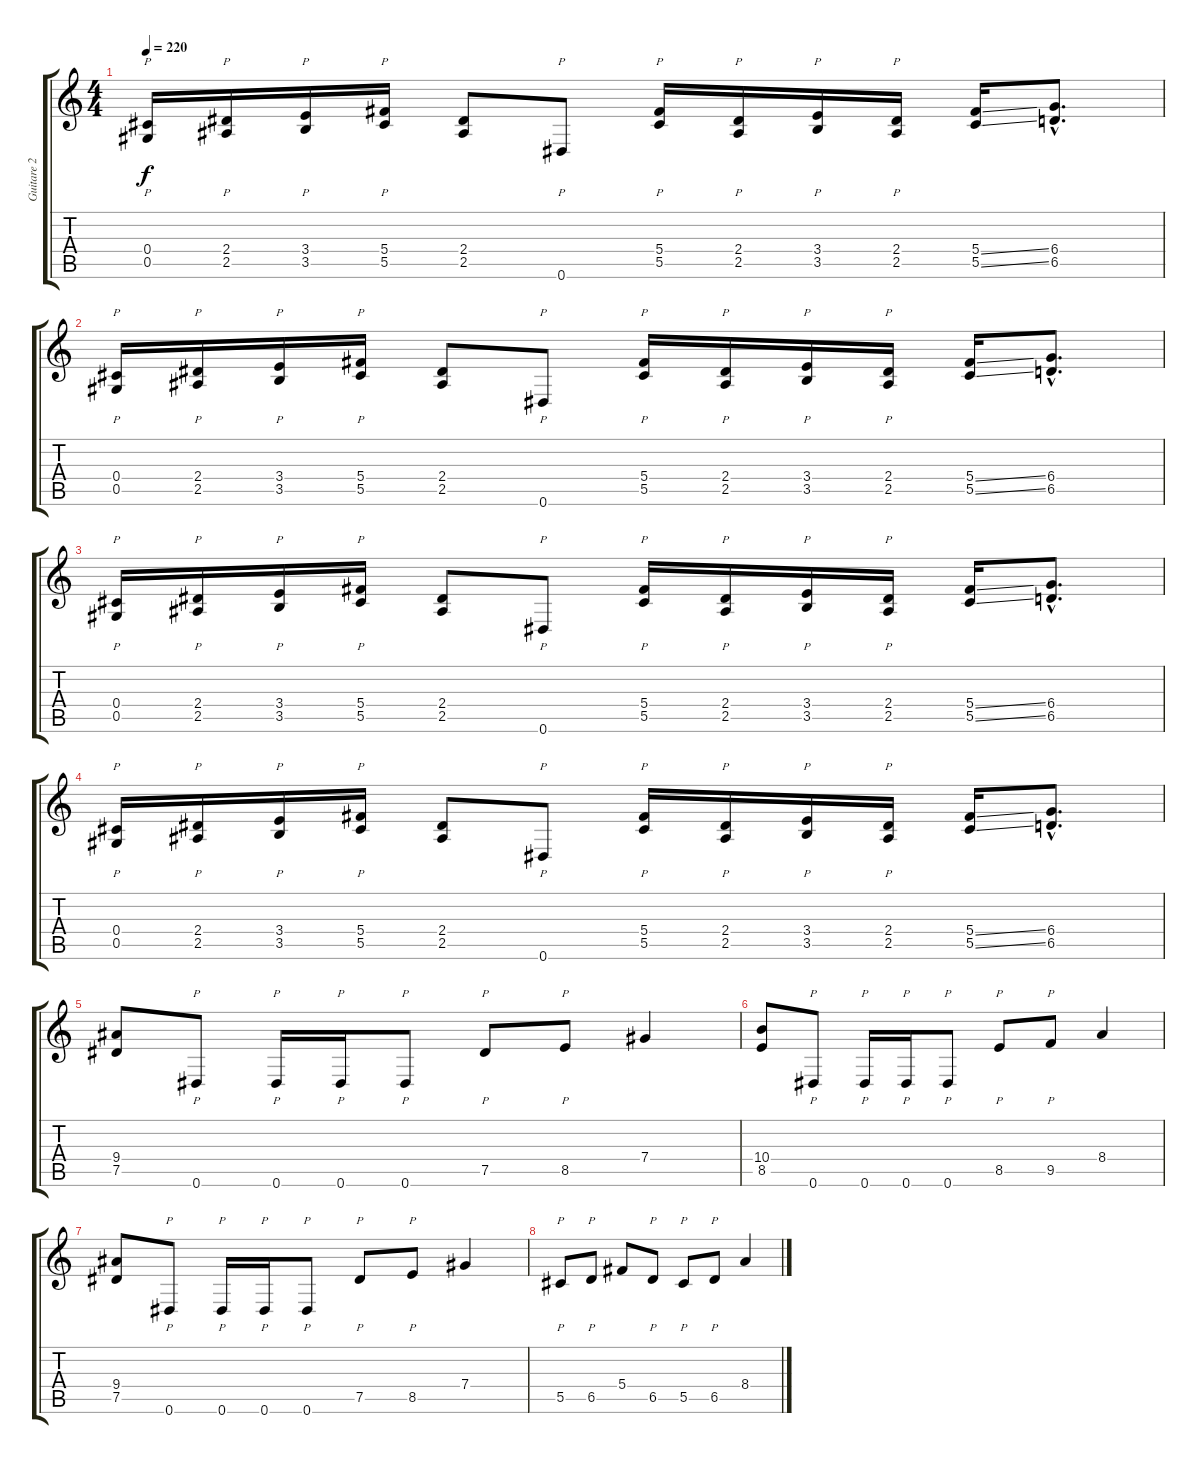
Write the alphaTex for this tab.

\track ("Guitare 2" "Guitare 2") {instrument distortionguitar}
\staff {score tabs}
\tuning (Eb4 Bb3 Gb3 Db3 Ab2 Eb2) {hide}
\ts (4 4)
\tempo 220
\clef g2
\ks c
(0.4 0.5).16{p dy f} (2.4 2.5).16{p} (3.4 3.5).16{p} (5.4 5.5).16{p} (2.4 2.5).8 0.6.8{p} (5.4 5.5).16{p} (2.4 2.5).16{p} (3.4 3.5).16{p} (2.4 2.5).16{p} (5.4{ss} 5.5{ss}).16 (6.4{hac} 6.5{hac}).8{d} |
(0.4 0.5).16{p} (2.4 2.5).16{p} (3.4 3.5).16{p} (5.4 5.5).16{p} (2.4 2.5).8 0.6.8{p} (5.4 5.5).16{p} (2.4 2.5).16{p} (3.4 3.5).16{p} (2.4 2.5).16{p} (5.4{ss} 5.5{ss}).16 (6.4{hac} 6.5{hac}).8{d} |
(0.4 0.5).16{p} (2.4 2.5).16{p} (3.4 3.5).16{p} (5.4 5.5).16{p} (2.4 2.5).8 0.6.8{p} (5.4 5.5).16{p} (2.4 2.5).16{p} (3.4 3.5).16{p} (2.4 2.5).16{p} (5.4{ss} 5.5{ss}).16 (6.4{hac} 6.5{hac}).8{d} |
(0.4 0.5).16{p} (2.4 2.5).16{p} (3.4 3.5).16{p} (5.4 5.5).16{p} (2.4 2.5).8 0.6.8{p} (5.4 5.5).16{p} (2.4 2.5).16{p} (3.4 3.5).16{p} (2.4 2.5).16{p} (5.4{ss} 5.5{ss}).16 (6.4{hac} 6.5{hac}).8{d} |
(9.4 7.5).8 0.6.8{p} 0.6.16{p} 0.6.16{p} 0.6.8{p} 7.5.8{p} 8.5.8{p} 7.4.4 |
(10.4 8.5).8 0.6.8{p} 0.6.16{p} 0.6.16{p} 0.6.8{p} 8.5.8{p} 9.5.8{p} 8.4.4 |
(9.4 7.5).8 0.6.8{p} 0.6.16{p} 0.6.16{p} 0.6.8{p} 7.5.8{p} 8.5.8{p} 7.4.4 |
5.5.8{p} 6.5.8{p} 5.4.8 6.5.8{p} 5.5.8{p} 6.5.8{p} 8.4.4
